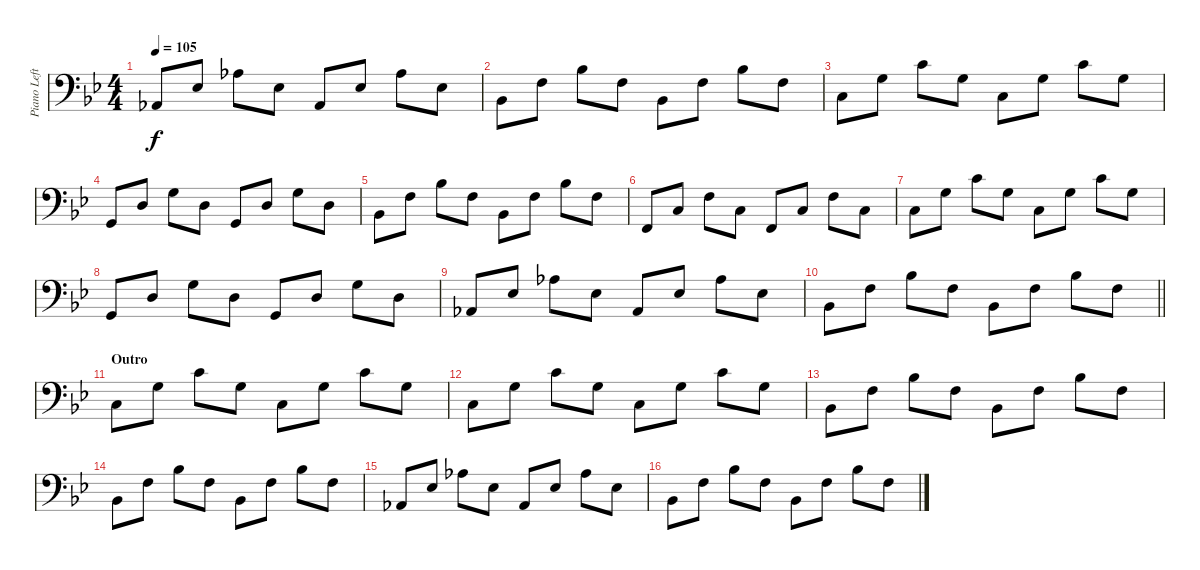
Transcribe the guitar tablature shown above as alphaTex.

\track ("Piano Left" "Piano Left") {instrument acousticgrandpiano}
\staff {score}
\tuning (C3 G2 D2 A1 E1 B0) {hide}
\ts (4 4)
\tempo 105
\clef f4
\ks bb
11.4.8{dy f} 13.3.8 13.2.8 13.3.8 11.4.8 13.3.8 13.2.8 13.3.8 |
13.4.8 10.2.8 10.1.8 10.2.8 8.3.8 10.2.8 10.1.8 10.2.8 |
15.4.8 12.2.8 12.1.8 12.2.8 10.3.8 12.2.8 12.1.8 12.2.8 |
10.4.8 12.3.8 12.2.8 12.3.8 10.4.8 12.3.8 12.2.8 12.3.8 |
13.4.8 10.2.8 10.1.8 10.2.8 8.3.8 10.2.8 10.1.8 10.2.8 |
8.4.8 10.3.8 10.2.8 10.3.8 8.4.8 10.3.8 10.2.8 10.3.8 |
10.3.8 7.1.8 12.1.8 12.2.8 10.3.8 12.2.8 12.1.8 12.2.8 |
10.4.8 12.3.8 12.2.8 12.3.8 10.4.8 12.3.8 12.2.8 12.3.8 |
11.4.8 13.3.8 13.2.8 13.3.8 11.4.8 13.3.8 13.2.8 13.3.8 |
\barLineRight lightlight
13.4.8 10.2.8 10.1.8 10.2.8 8.3.8 10.2.8 10.1.8 10.2.8 |
\section ("" "Outro")
10.3.8 7.1.8 12.1.8 12.2.8 10.3.8 12.2.8 12.1.8 12.2.8 |
10.3.8 12.2.8 12.1.8 12.2.8 10.3.8 12.2.8 12.1.8 12.2.8 |
13.4.8 10.2.8 10.1.8 10.2.8 8.3.8 10.2.8 10.1.8 10.2.8 |
8.3.8 10.2.8 10.1.8 10.2.8 8.3.8 10.2.8 10.1.8 10.2.8 |
11.4.8 8.2.8 8.1.8 8.2.8 6.3.8 8.2.8 8.1.8 8.2.8 |
8.3.8 5.1.8 10.1.8 10.2.8 8.3.8 10.2.8 10.1.8 10.2.8
